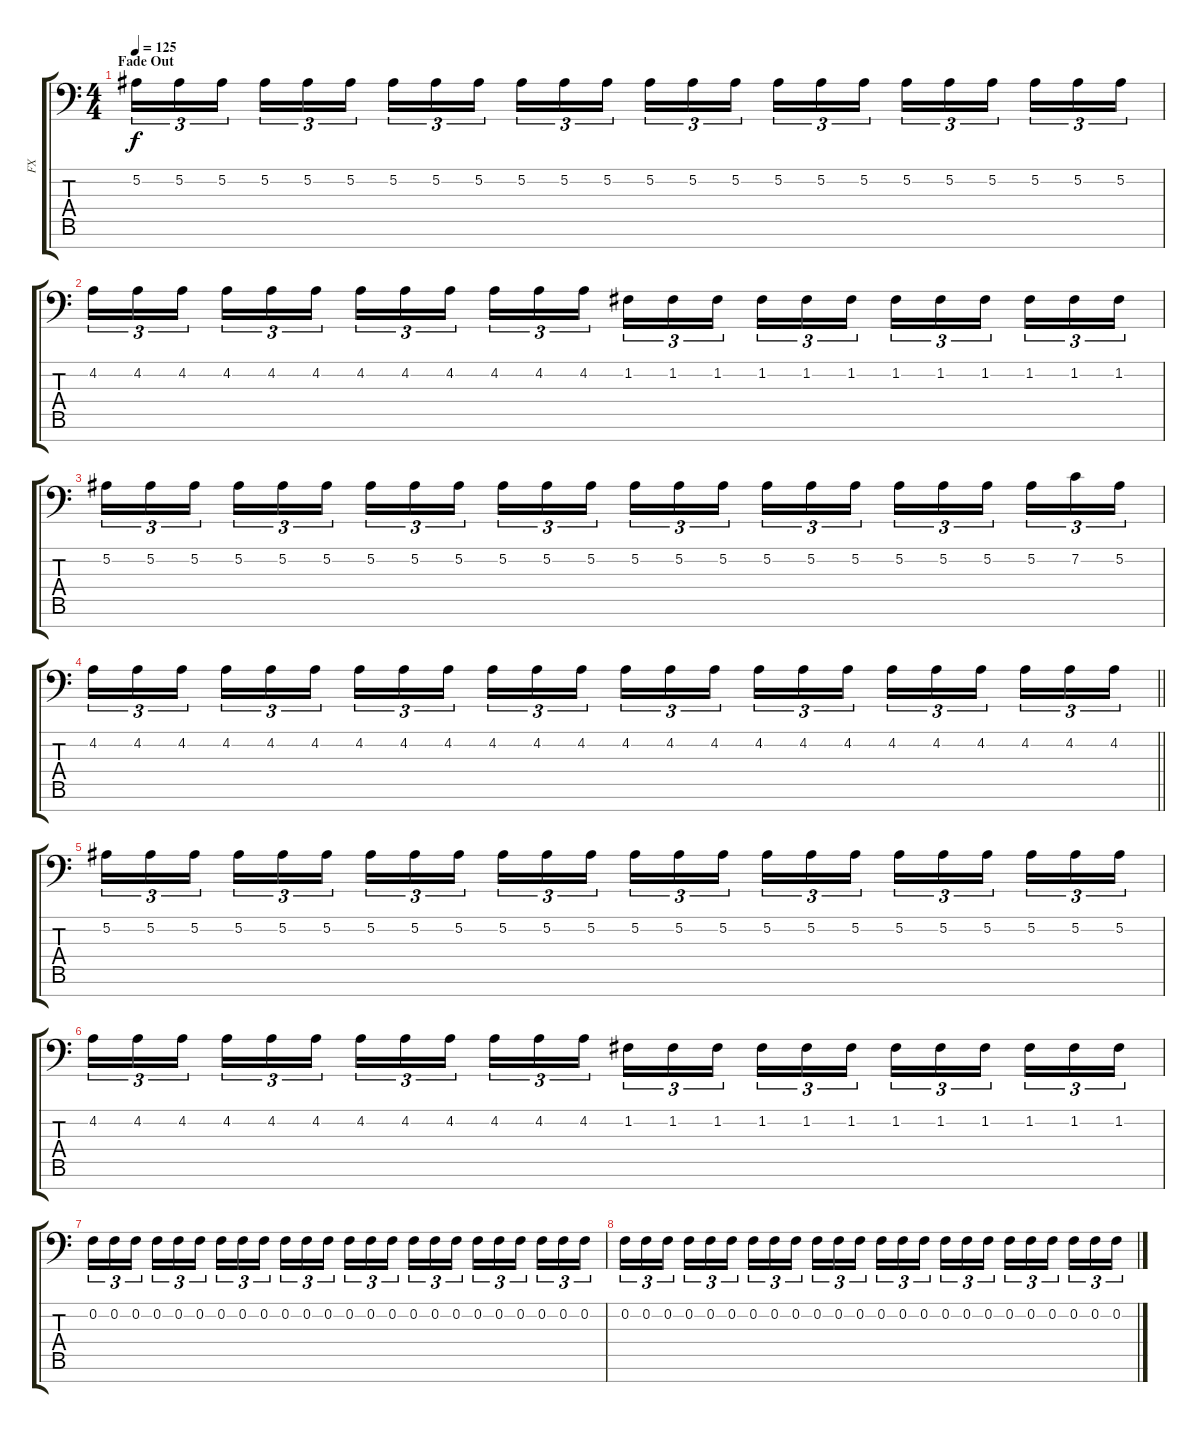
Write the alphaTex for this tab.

\track ("FX" "FX") {instrument fx7echoes}
\staff {score tabs}
\tuning (Bb3 F3 Db3 Ab2 Eb2 Bb1 F1) {hide}
\ts (4 4)
\section ("" "Fade Out")
\tempo 125
\clef f4
\ks c
5.2.16{tu (3 2) dy f volume 5} 5.2.16{tu (3 2)} 5.2.16{tu (3 2) beam splitsecondary} 5.2.16{tu (3 2)} 5.2.16{tu (3 2)} 5.2.16{tu (3 2)} 5.2.16{tu (3 2)} 5.2.16{tu (3 2)} 5.2.16{tu (3 2) beam splitsecondary} 5.2.16{tu (3 2)} 5.2.16{tu (3 2)} 5.2.16{tu (3 2)} 5.2.16{tu (3 2)} 5.2.16{tu (3 2)} 5.2.16{tu (3 2) beam splitsecondary} 5.2.16{tu (3 2)} 5.2.16{tu (3 2)} 5.2.16{tu (3 2)} 5.2.16{tu (3 2)} 5.2.16{tu (3 2)} 5.2.16{tu (3 2) beam splitsecondary} 5.2.16{tu (3 2)} 5.2.16{tu (3 2)} 5.2.16{tu (3 2)} |
4.2.16{tu (3 2)} 4.2.16{tu (3 2)} 4.2.16{tu (3 2) beam splitsecondary} 4.2.16{tu (3 2)} 4.2.16{tu (3 2)} 4.2.16{tu (3 2)} 4.2.16{tu (3 2)} 4.2.16{tu (3 2)} 4.2.16{tu (3 2) beam splitsecondary} 4.2.16{tu (3 2)} 4.2.16{tu (3 2)} 4.2.16{tu (3 2)} 1.2.16{tu (3 2)} 1.2.16{tu (3 2)} 1.2.16{tu (3 2) beam splitsecondary} 1.2.16{tu (3 2)} 1.2.16{tu (3 2)} 1.2.16{tu (3 2)} 1.2.16{tu (3 2)} 1.2.16{tu (3 2)} 1.2.16{tu (3 2) beam splitsecondary} 1.2.16{tu (3 2)} 1.2.16{tu (3 2)} 1.2.16{tu (3 2)} |
5.2.16{tu (3 2)} 5.2.16{tu (3 2)} 5.2.16{tu (3 2) beam splitsecondary} 5.2.16{tu (3 2)} 5.2.16{tu (3 2)} 5.2.16{tu (3 2)} 5.2.16{tu (3 2)} 5.2.16{tu (3 2)} 5.2.16{tu (3 2) beam splitsecondary} 5.2.16{tu (3 2)} 5.2.16{tu (3 2)} 5.2.16{tu (3 2)} 5.2.16{tu (3 2)} 5.2.16{tu (3 2)} 5.2.16{tu (3 2) beam splitsecondary} 5.2.16{tu (3 2)} 5.2.16{tu (3 2)} 5.2.16{tu (3 2)} 5.2.16{tu (3 2)} 5.2.16{tu (3 2)} 5.2.16{tu (3 2) beam splitsecondary} 5.2.16{tu (3 2)} 7.2.16{tu (3 2)} 5.2.16{tu (3 2)} |
\barLineRight lightlight
4.2.16{tu (3 2)} 4.2.16{tu (3 2)} 4.2.16{tu (3 2) beam splitsecondary} 4.2.16{tu (3 2)} 4.2.16{tu (3 2)} 4.2.16{tu (3 2)} 4.2.16{tu (3 2)} 4.2.16{tu (3 2)} 4.2.16{tu (3 2) beam splitsecondary} 4.2.16{tu (3 2)} 4.2.16{tu (3 2)} 4.2.16{tu (3 2)} 4.2.16{tu (3 2)} 4.2.16{tu (3 2)} 4.2.16{tu (3 2) beam splitsecondary} 4.2.16{tu (3 2)} 4.2.16{tu (3 2)} 4.2.16{tu (3 2)} 4.2.16{tu (3 2)} 4.2.16{tu (3 2)} 4.2.16{tu (3 2) beam splitsecondary} 4.2.16{tu (3 2)} 4.2.16{tu (3 2)} 4.2.16{tu (3 2)} |
5.2.16{tu (3 2) volume 4} 5.2.16{tu (3 2)} 5.2.16{tu (3 2) beam splitsecondary} 5.2.16{tu (3 2)} 5.2.16{tu (3 2)} 5.2.16{tu (3 2)} 5.2.16{tu (3 2)} 5.2.16{tu (3 2)} 5.2.16{tu (3 2) beam splitsecondary} 5.2.16{tu (3 2)} 5.2.16{tu (3 2)} 5.2.16{tu (3 2)} 5.2.16{tu (3 2)} 5.2.16{tu (3 2)} 5.2.16{tu (3 2) beam splitsecondary} 5.2.16{tu (3 2)} 5.2.16{tu (3 2)} 5.2.16{tu (3 2)} 5.2.16{tu (3 2)} 5.2.16{tu (3 2)} 5.2.16{tu (3 2) beam splitsecondary} 5.2.16{tu (3 2)} 5.2.16{tu (3 2)} 5.2.16{tu (3 2)} |
4.2.16{tu (3 2)} 4.2.16{tu (3 2)} 4.2.16{tu (3 2) beam splitsecondary} 4.2.16{tu (3 2)} 4.2.16{tu (3 2)} 4.2.16{tu (3 2)} 4.2.16{tu (3 2)} 4.2.16{tu (3 2)} 4.2.16{tu (3 2) beam splitsecondary} 4.2.16{tu (3 2)} 4.2.16{tu (3 2)} 4.2.16{tu (3 2)} 1.2.16{tu (3 2)} 1.2.16{tu (3 2)} 1.2.16{tu (3 2) beam splitsecondary} 1.2.16{tu (3 2)} 1.2.16{tu (3 2)} 1.2.16{tu (3 2)} 1.2.16{tu (3 2)} 1.2.16{tu (3 2)} 1.2.16{tu (3 2) beam splitsecondary} 1.2.16{tu (3 2)} 1.2.16{tu (3 2)} 1.2.16{tu (3 2)} |
0.2.16{tu (3 2)} 0.2.16{tu (3 2)} 0.2.16{tu (3 2) beam splitsecondary} 0.2.16{tu (3 2)} 0.2.16{tu (3 2)} 0.2.16{tu (3 2)} 0.2.16{tu (3 2)} 0.2.16{tu (3 2)} 0.2.16{tu (3 2) beam splitsecondary} 0.2.16{tu (3 2)} 0.2.16{tu (3 2)} 0.2.16{tu (3 2)} 0.2.16{tu (3 2)} 0.2.16{tu (3 2)} 0.2.16{tu (3 2) beam splitsecondary} 0.2.16{tu (3 2)} 0.2.16{tu (3 2)} 0.2.16{tu (3 2)} 0.2.16{tu (3 2)} 0.2.16{tu (3 2)} 0.2.16{tu (3 2) beam splitsecondary} 0.2.16{tu (3 2)} 0.2.16{tu (3 2)} 0.2.16{tu (3 2)} |
0.2.16{tu (3 2)} 0.2.16{tu (3 2)} 0.2.16{tu (3 2) beam splitsecondary} 0.2.16{tu (3 2)} 0.2.16{tu (3 2)} 0.2.16{tu (3 2)} 0.2.16{tu (3 2)} 0.2.16{tu (3 2)} 0.2.16{tu (3 2) beam splitsecondary} 0.2.16{tu (3 2)} 0.2.16{tu (3 2)} 0.2.16{tu (3 2)} 0.2.16{tu (3 2)} 0.2.16{tu (3 2)} 0.2.16{tu (3 2) beam splitsecondary} 0.2.16{tu (3 2)} 0.2.16{tu (3 2)} 0.2.16{tu (3 2)} 0.2.16{tu (3 2)} 0.2.16{tu (3 2)} 0.2.16{tu (3 2) beam splitsecondary} 0.2.16{tu (3 2)} 0.2.16{tu (3 2)} 0.2.16{tu (3 2)}
